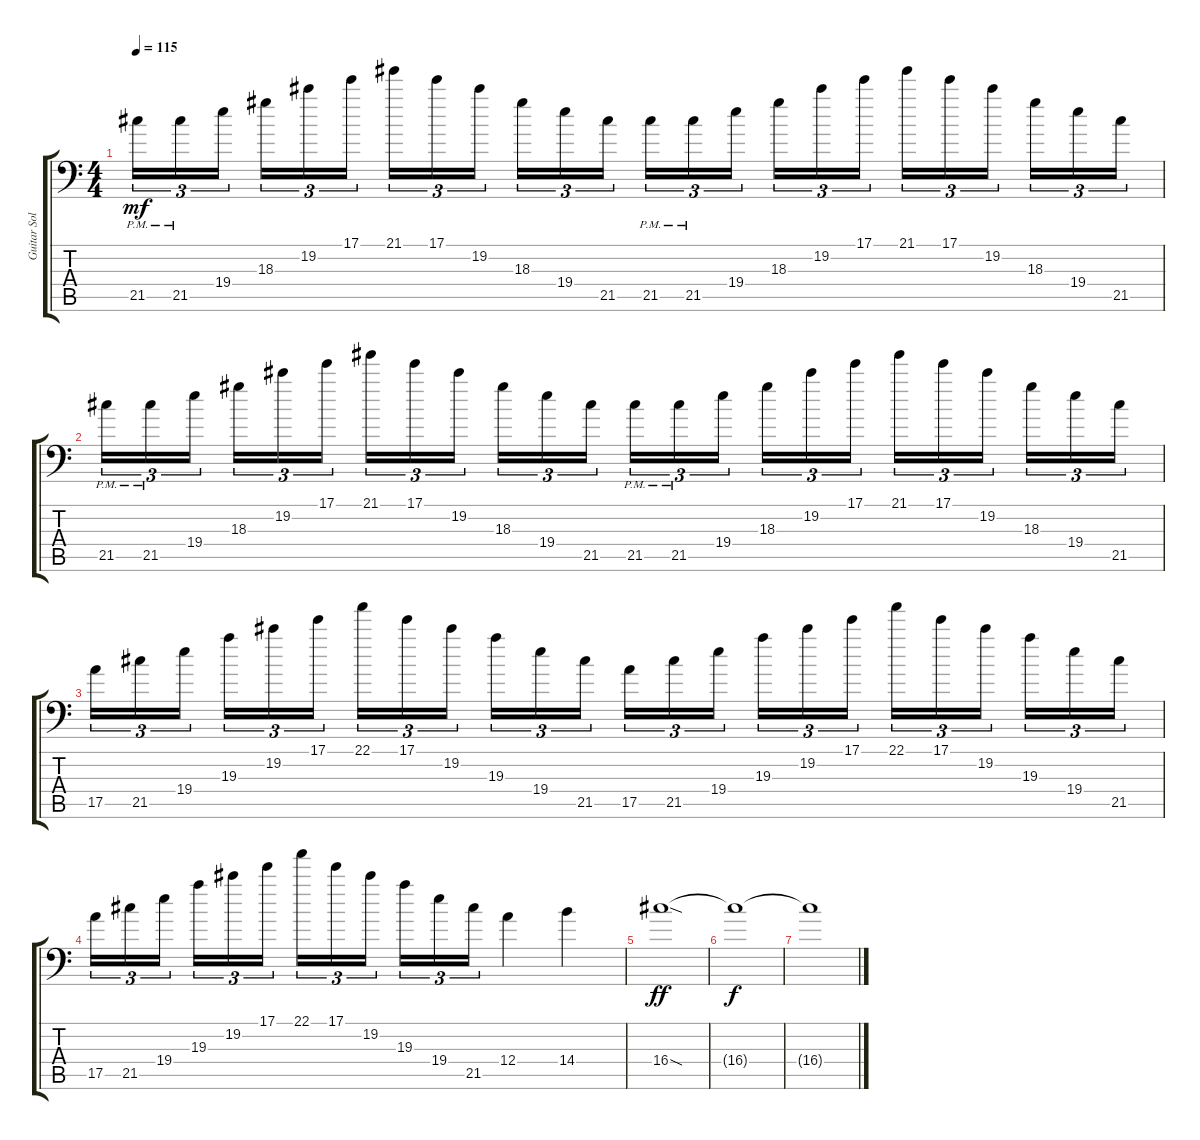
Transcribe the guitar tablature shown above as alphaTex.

\track ("Guitar Solo" "Guitar Sol") {instrument distortionguitar}
\staff {score tabs}
\tuning (B3 Gb3 D3 A2 E2 A1) {hide}
\ts (4 4)
\tempo 115
\clef f4
\ks c
21.5{pm}.16{tu (3 2) dy mf} 21.5{pm}.16{tu (3 2)} 19.4.16{tu (3 2) beam splitsecondary} 18.3.16{tu (3 2)} 19.2.16{tu (3 2)} 17.1.16{tu (3 2)} 21.1.16{tu (3 2)} 17.1.16{tu (3 2)} 19.2.16{tu (3 2) beam splitsecondary} 18.3.16{tu (3 2)} 19.4.16{tu (3 2)} 21.5.16{tu (3 2)} 21.5{pm}.16{tu (3 2)} 21.5{pm}.16{tu (3 2)} 19.4.16{tu (3 2) beam splitsecondary} 18.3.16{tu (3 2)} 19.2.16{tu (3 2)} 17.1.16{tu (3 2)} 21.1.16{tu (3 2)} 17.1.16{tu (3 2)} 19.2.16{tu (3 2) beam splitsecondary} 18.3.16{tu (3 2)} 19.4.16{tu (3 2)} 21.5.16{tu (3 2)} |
21.5{pm}.16{tu (3 2)} 21.5{pm}.16{tu (3 2)} 19.4.16{tu (3 2) beam splitsecondary} 18.3.16{tu (3 2)} 19.2.16{tu (3 2)} 17.1.16{tu (3 2)} 21.1.16{tu (3 2)} 17.1.16{tu (3 2)} 19.2.16{tu (3 2) beam splitsecondary} 18.3.16{tu (3 2)} 19.4.16{tu (3 2)} 21.5.16{tu (3 2)} 21.5{pm}.16{tu (3 2)} 21.5{pm}.16{tu (3 2)} 19.4.16{tu (3 2) beam splitsecondary} 18.3.16{tu (3 2)} 19.2.16{tu (3 2)} 17.1.16{tu (3 2)} 21.1.16{tu (3 2)} 17.1.16{tu (3 2)} 19.2.16{tu (3 2) beam splitsecondary} 18.3.16{tu (3 2)} 19.4.16{tu (3 2)} 21.5.16{tu (3 2)} |
17.5.16{tu (3 2)} 21.5.16{tu (3 2)} 19.4.16{tu (3 2) beam splitsecondary} 19.3.16{tu (3 2)} 19.2.16{tu (3 2)} 17.1.16{tu (3 2)} 22.1.16{tu (3 2)} 17.1.16{tu (3 2)} 19.2.16{tu (3 2) beam splitsecondary} 19.3.16{tu (3 2)} 19.4.16{tu (3 2)} 21.5.16{tu (3 2)} 17.5.16{tu (3 2)} 21.5.16{tu (3 2)} 19.4.16{tu (3 2) beam splitsecondary} 19.3.16{tu (3 2)} 19.2.16{tu (3 2)} 17.1.16{tu (3 2)} 22.1.16{tu (3 2)} 17.1.16{tu (3 2)} 19.2.16{tu (3 2) beam splitsecondary} 19.3.16{tu (3 2)} 19.4.16{tu (3 2)} 21.5.16{tu (3 2)} |
17.5.16{tu (3 2)} 21.5.16{tu (3 2)} 19.4.16{tu (3 2) beam splitsecondary} 19.3.16{tu (3 2)} 19.2.16{tu (3 2)} 17.1.16{tu (3 2)} 22.1.16{tu (3 2)} 17.1.16{tu (3 2)} 19.2.16{tu (3 2) beam splitsecondary} 19.3.16{tu (3 2)} 19.4.16{tu (3 2)} 21.5.16{tu (3 2)} 12.4.4 14.4.4 |
16.4{sod}.1{dy ff volume 0} |
16.4{t}.1{dy f} |
16.4{t}.1
